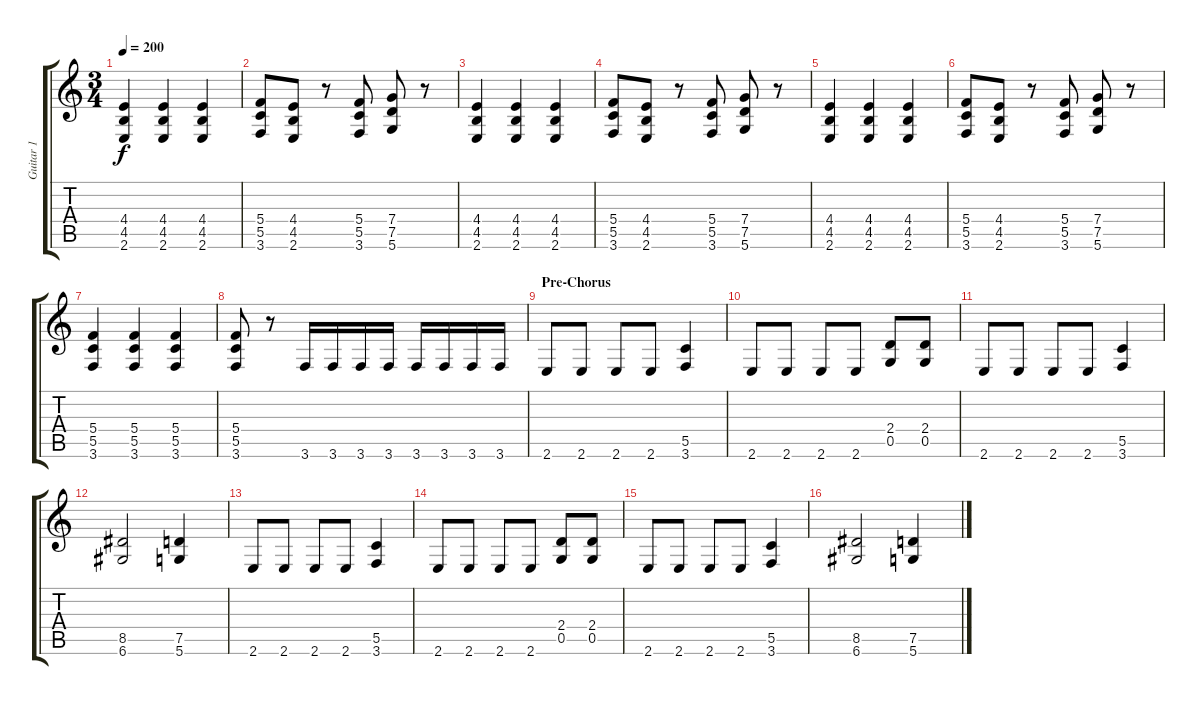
\track ("Guitar 1" "Guitar 1") {instrument distortionguitar}
\staff {score tabs}
\tuning (D4 A3 F3 C3 G2 D2) {hide}
\ts (3 4)
\tempo 200
\clef g2
\ks c
(4.4 4.5 2.6).4{dy f} (4.4 4.5 2.6).4 (4.4 4.5 2.6).4 |
(5.4 5.5 3.6).8 (4.4 4.5 2.6).8 r.8 (5.4 5.5 3.6).8 (7.4 7.5 5.6).8 r.8 |
(4.4 4.5 2.6).4 (4.4 4.5 2.6).4 (4.4 4.5 2.6).4 |
(5.4 5.5 3.6).8 (4.4 4.5 2.6).8 r.8 (5.4 5.5 3.6).8 (7.4 7.5 5.6).8 r.8 |
(4.4 4.5 2.6).4 (4.4 4.5 2.6).4 (4.4 4.5 2.6).4 |
(5.4 5.5 3.6).8 (4.4 4.5 2.6).8 r.8 (5.4 5.5 3.6).8 (7.4 7.5 5.6).8 r.8 |
(5.4 5.5 3.6).4 (5.4 5.5 3.6).4 (5.4 5.5 3.6).4 |
(5.4 5.5 3.6).8 r.8 3.6.16 3.6.16 3.6.16 3.6.16 3.6.16 3.6.16 3.6.16 3.6.16 |
\section ("" "Pre-Chorus")
2.6.8 2.6.8 2.6.8 2.6.8 (5.5 3.6).4 |
2.6.8 2.6.8 2.6.8 2.6.8 (2.4 0.5).8 (2.4 0.5).8 |
2.6.8 2.6.8 2.6.8 2.6.8 (5.5 3.6).4 |
(8.5 6.6).2 (7.5 5.6).4 |
2.6.8 2.6.8 2.6.8 2.6.8 (5.5 3.6).4 |
2.6.8 2.6.8 2.6.8 2.6.8 (2.4 0.5).8 (2.4 0.5).8 |
2.6.8 2.6.8 2.6.8 2.6.8 (5.5 3.6).4 |
(8.5 6.6).2 (7.5 5.6).4
